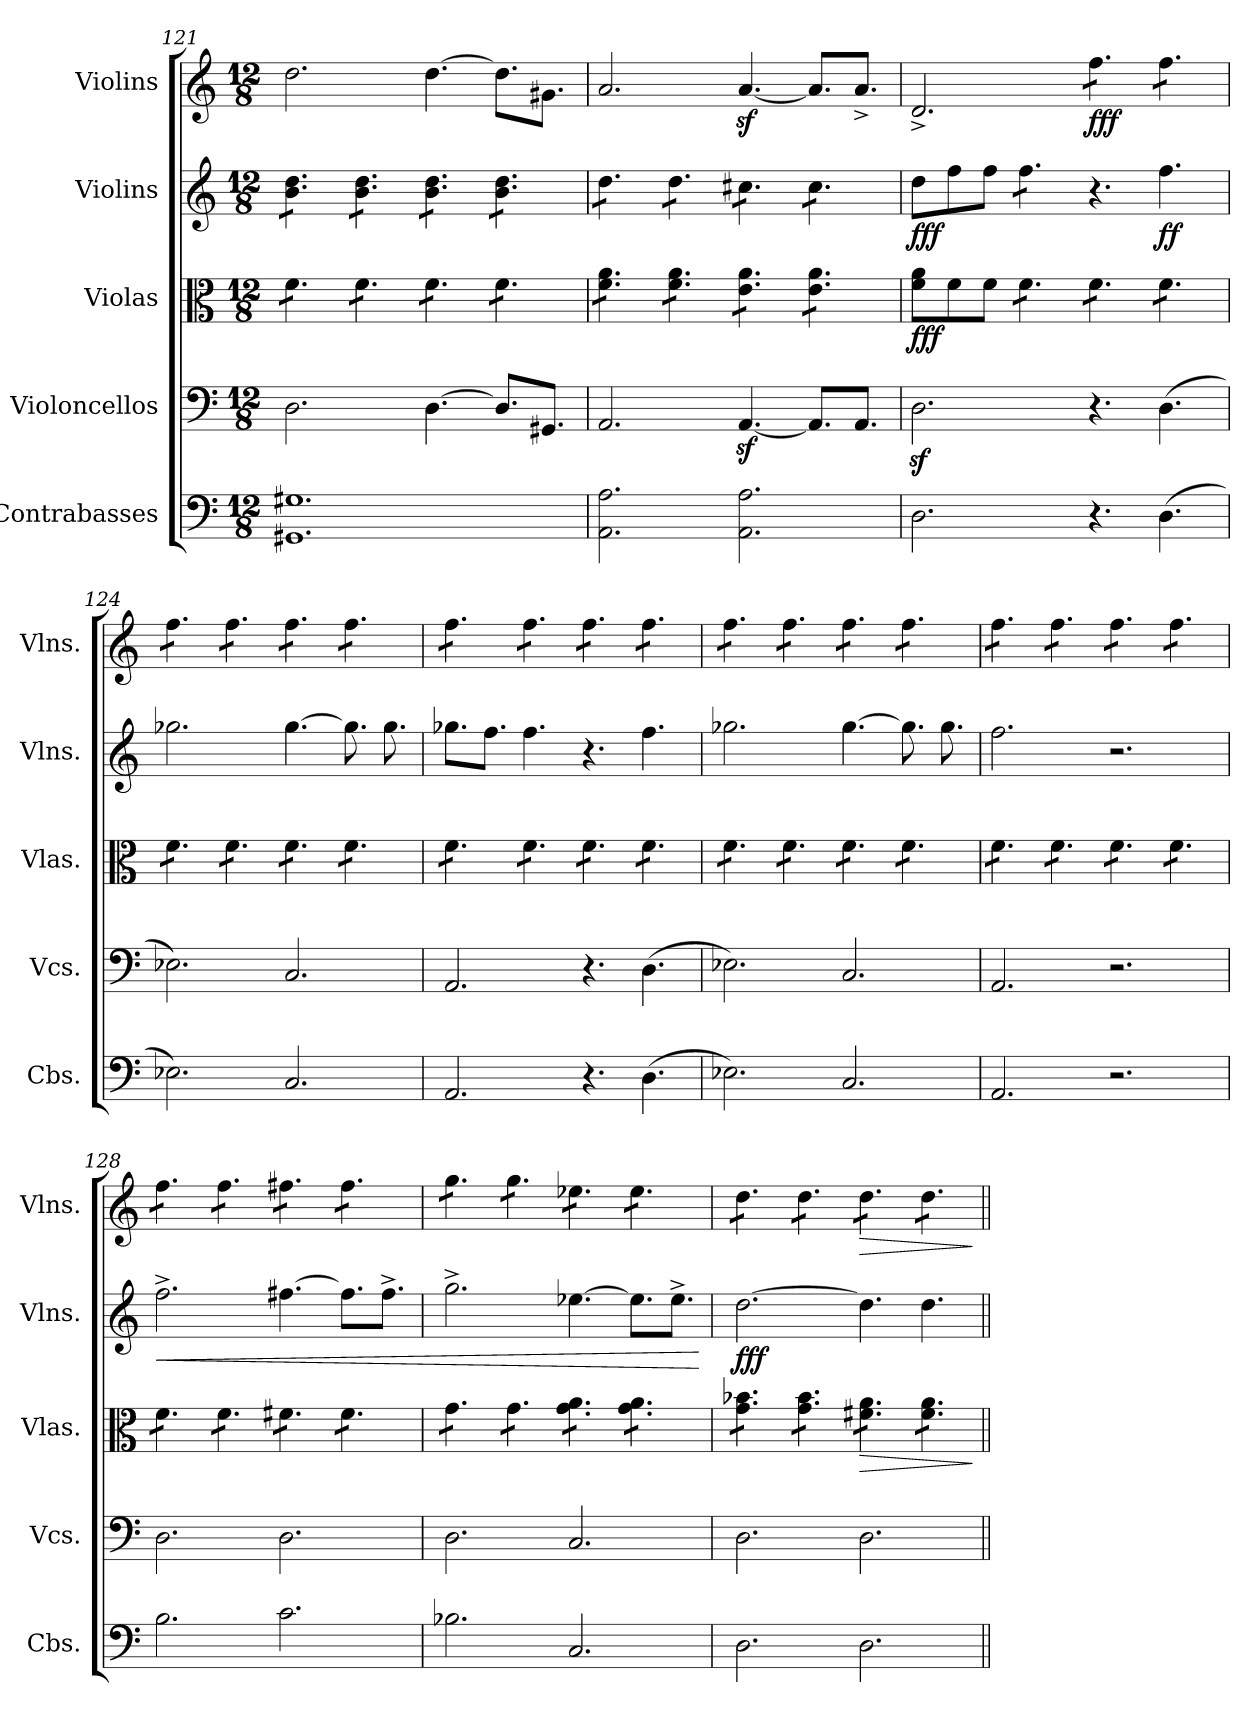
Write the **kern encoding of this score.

**kern	**kern	**kern	**dynam	**kern	**dynam	**kern	**dynam
*part5	*part4	*part3	*part3	*part2	*part2	*part1	*part1
*staff5	*staff4	*staff3	*staff3	*staff2	*staff2	*staff1	*staff1
*I"Contrabasses	*I"Violoncellos	*I"Violas	*	*I"Violins	*	*I"Violins	*
*I'Cbs.	*I'Vcs.	*I'Vlas.	*	*I'Vlns.	*	*I'Vlns.	*
!!LO:PB:g=z
*clefF4	*clefF4	*clefC3	*	*clefG2	*	*clefG2	*
*ITrd7c12	*	*	*	*	*	*	*
*k[]	*k[]	*k[]	*	*k[]	*	*k[]	*
*M12/8	*M12/8	*M12/8	*	*M12/8	*	*M12/8	*
=121	=121	=121	=121	=121	=121	=121	=121
*	*	*tremolo	*	*	*	*	*
*	*	*	*	*tremolo	*	*	*
1.GGG#X 1.GG#X	2.D\	8f\L	.	8b\ 8dd\L	.	2.dd\	.
.	.	8f\	.	8b\ 8dd\	.	.	.
.	.	8f\J	.	8b\ 8dd\J	.	.	.
.	.	8f\L	.	8b\ 8dd\L	.	.	.
.	.	8f\	.	8b\ 8dd\	.	.	.
.	.	8f\J	.	8b\ 8dd\J	.	.	.
.	[4.D\	8f\L	.	8b\ 8dd\L	.	[4.dd\	.
.	.	8f\	.	8b\ 8dd\	.	.	.
.	.	8f\J	.	8b\ 8dd\J	.	.	.
.	8.D/L]	8f\L	.	8b\ 8dd\L	.	8.dd\L]	.
.	.	8f\	.	8b\ 8dd\	.	.	.
.	8.GG#X/J	.	.	.	.	8.g#X\J	.
.	.	8f\J	.	8b\ 8dd\J	.	.	.
=122	=122	=122	=122	=122	=122	=122	=122
2.AAA\ 2.AA\	2.AA/	8f\ 8a\L	.	8dd\L	.	2.a/	.
.	.	8f\ 8a\	.	8dd\	.	.	.
.	.	8f\ 8a\J	.	8dd\J	.	.	.
.	.	8f\ 8a\L	.	8dd\L	.	.	.
.	.	8f\ 8a\	.	8dd\	.	.	.
.	.	8f\ 8a\J	.	8dd\J	.	.	.
2.AAA\ 2.AA\	[4.AAz</	8e\ 8a\L	.	8cc#X\L	.	[4.az</	.
.	.	8e\ 8a\	.	8cc#X\	.	.	.
.	.	8e\ 8a\J	.	8cc#X\J	.	.	.
.	8.AA/L]	8e\ 8a\L	.	8cc#\L	.	8.a/L]	.
.	.	8e\ 8a\	.	8cc#\	.	.	.
.	8.AA/J	.	.	.	.	8.a^/J	.
.	.	8e\ 8a\J	.	8cc#\J	.	.	.
*	*	*	*	*Xtremolo	*	*	*
*	*	*Xtremolo	*	*	*	*	*
=123	=123	=123	=123	=123	=123	=123	=123
!	!	!	!LO:DY:b	!	!LO:DY:b	!	!LO:DY:b
2.DD\	2.Dz<\	8f\ 8a\L	fff	8dd\L	fff	2.d^/	other-dynamics
.	.	8f\	.	8ff\	.	.	.
.	.	8f\J	.	8ff\J	.	.	.
*	*	*tremolo	*	*	*	*	*
*	*	*	*	*tremolo	*	*	*
.	.	8f\L	.	8ff\L	.	.	.
.	.	8f\	.	8ff\	.	.	.
.	.	8f\J	.	8ff\J	.	.	.
*	*	*	*	*Xtremolo	*	*	*
!	!	!	!	!	!	!	!LO:DY:b
*	*	*	*	*	*	*tremolo	*
4.r	4.r	8f\L	.	4.r	.	8ff\L	fff
.	.	8f\	.	.	.	8ff\	.
.	.	8f\J	.	.	.	8ff\J	.
!	!	!	!	!	!LO:DY:b	!	!
(>4.DD\	(>4.D\	8f\L	.	4.ff\	ff	8ff\L	.
.	.	8f\	.	.	.	8ff\	.
.	.	8f\J	.	.	.	8ff\J	.
=124	=124	=124	=124	=124	=124	=124	=124
2.EE-X\)	2.E-X\)	8f\L	.	2.gg-X\	.	8ff\L	.
.	.	8f\	.	.	.	8ff\	.
.	.	8f\J	.	.	.	8ff\J	.
.	.	8f\L	.	.	.	8ff\L	.
.	.	8f\	.	.	.	8ff\	.
.	.	8f\J	.	.	.	8ff\J	.
2.CC/	2.C/	8f\L	.	[4.gg-\	.	8ff\L	.
.	.	8f\	.	.	.	8ff\	.
.	.	8f\J	.	.	.	8ff\J	.
.	.	8f\L	.	8.gg-\]	.	8ff\L	.
.	.	8f\	.	.	.	8ff\	.
.	.	.	.	8.gg-\	.	.	.
.	.	8f\J	.	.	.	8ff\J	.
!!LO:LB:g=z
=125	=125	=125	=125	=125	=125	=125	=125
2.AAA/	2.AA/	8f\L	.	8.gg-X\L	.	8ff\L	.
.	.	8f\	.	.	.	8ff\	.
.	.	.	.	8.ff\J	.	.	.
.	.	8f\J	.	.	.	8ff\J	.
.	.	8f\L	.	4.ff\	.	8ff\L	.
.	.	8f\	.	.	.	8ff\	.
.	.	8f\J	.	.	.	8ff\J	.
4.r	4.r	8f\L	.	4.r	.	8ff\L	.
.	.	8f\	.	.	.	8ff\	.
.	.	8f\J	.	.	.	8ff\J	.
(>4.DD\	(>4.D\	8f\L	.	4.ff\	.	8ff\L	.
.	.	8f\	.	.	.	8ff\	.
.	.	8f\J	.	.	.	8ff\J	.
=126	=126	=126	=126	=126	=126	=126	=126
2.EE-X\)	2.E-X\)	8f\L	.	2.gg-X\	.	8ff\L	.
.	.	8f\	.	.	.	8ff\	.
.	.	8f\J	.	.	.	8ff\J	.
.	.	8f\L	.	.	.	8ff\L	.
.	.	8f\	.	.	.	8ff\	.
.	.	8f\J	.	.	.	8ff\J	.
2.CC/	2.C/	8f\L	.	[4.gg-\	.	8ff\L	.
.	.	8f\	.	.	.	8ff\	.
.	.	8f\J	.	.	.	8ff\J	.
.	.	8f\L	.	8.gg-\]	.	8ff\L	.
.	.	8f\	.	.	.	8ff\	.
.	.	.	.	8.gg-\	.	.	.
.	.	8f\J	.	.	.	8ff\J	.
=127	=127	=127	=127	=127	=127	=127	=127
2.AAA/	2.AA/	8f\L	.	2.ff\	.	8ff\L	.
.	.	8f\	.	.	.	8ff\	.
.	.	8f\J	.	.	.	8ff\J	.
.	.	8f\L	.	.	.	8ff\L	.
.	.	8f\	.	.	.	8ff\	.
.	.	8f\J	.	.	.	8ff\J	.
2.r	2.r	8f\L	.	2.r	.	8ff\L	.
.	.	8f\	.	.	.	8ff\	.
.	.	8f\J	.	.	.	8ff\J	.
.	.	8f\L	.	.	.	8ff\L	.
.	.	8f\	.	.	.	8ff\	.
.	.	8f\J	.	.	.	8ff\J	.
=128	=128	=128	=128	=128	=128	=128	=128
!	!	!	!	!	!LO:HP:b	!	!
2.BB\	2.D\	8f\L	.	2.ff^\	<	8ff\L	.
.	.	8f\	.	.	.	8ff\	.
.	.	8f\J	.	.	.	8ff\J	.
.	.	8f\L	.	.	.	8ff\L	.
.	.	8f\	.	.	.	8ff\	.
.	.	8f\J	.	.	.	8ff\J	.
2.C\	2.D\	8f#X\L	.	[4.ff#X\	.	8ff#X\L	.
.	.	8f#X\	.	.	.	8ff#X\	.
.	.	8f#X\J	.	.	.	8ff#X\J	.
.	.	8f#\L	.	8.ff#\L]	.	8ff#\L	.
.	.	8f#\	.	.	.	8ff#\	.
.	.	.	.	8.ff#^\J	.	.	.
.	.	8f#\J	.	.	.	8ff#\J	.
!!LO:PB:g=z
=129	=129	=129	=129	=129	=129	=129	=129
2.BB-X\	2.D\	8g\L	.	2.gg^\	.	8gg\L	.
.	.	8g\	.	.	.	8gg\	.
.	.	8g\J	.	.	.	8gg\J	.
.	.	8g\L	.	.	.	8gg\L	.
.	.	8g\	.	.	.	8gg\	.
.	.	8g\J	.	.	.	8gg\J	.
2.CC/	2.C/	8g\ 8a\L	.	[4.ee-X\	.	8ee-X\L	.
.	.	8g\ 8a\	.	.	.	8ee-X\	.
.	.	8g\ 8a\J	.	.	.	8ee-X\J	.
.	.	8g\ 8a\L	.	8.ee-\L]	.	8ee-\L	.
.	.	8g\ 8a\	.	.	.	8ee-\	.
.	.	.	.	8.ee-^\J	.	.	.
.	.	8g\ 8a\J	.	.	.	8ee-\J	.
.	.	.	.	.	[	.	.
=130	=130	=130	=130	=130	=130	=130	=130
!	!	!	!	!	!LO:DY:b	!	!
2.DD\	2.D\	8g\ 8b-X\L	.	[2.dd\	fff	8dd\L	.
.	.	8g\ 8b-X\	.	.	.	8dd\	.
.	.	8g\ 8b-X\J	.	.	.	8dd\J	.
.	.	8g\ 8b-\L	.	.	.	8dd\L	.
.	.	8g\ 8b-\	.	.	.	8dd\	.
.	.	8g\ 8b-\J	.	.	.	8dd\J	.
!	!	!	!LO:HP:b	!	!	!	!LO:HP:b
2.DD\	2.D\	8f#X\ 8a\L	>	4.dd\]	.	8dd\L	>
.	.	8f#X\ 8a\	.	.	.	8dd\	.
.	.	8f#X\ 8a\J	.	.	.	8dd\J	.
.	.	8f#\ 8a\L	.	4.dd\	.	8dd\L	.
.	.	8f#\ 8a\	.	.	.	8dd\	.
.	.	8f#\ 8a\J	.	.	.	8dd\J	.
*	*	*	*	*	*	*Xtremolo	*
*	*	*Xtremolo	*	*	*	*	*
.	.	.	]	.	.	.	]
=||	=||	=||	=||	=||	=||	=||	=||
*-	*-	*-	*-	*-	*-	*-	*-
